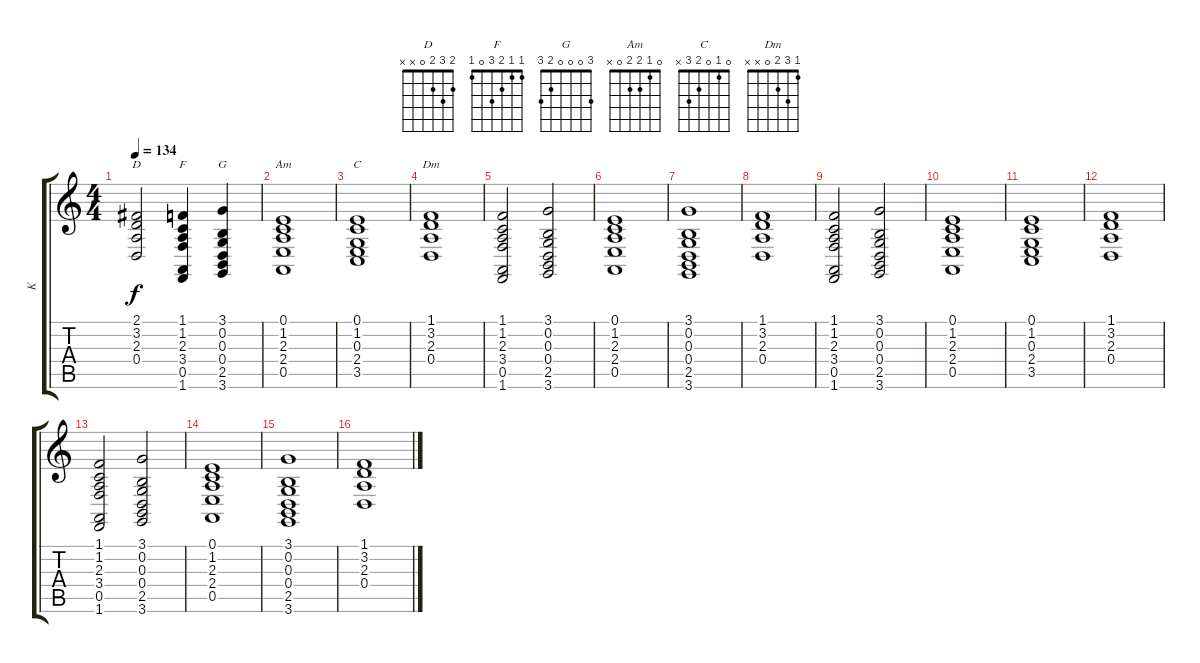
\track ("K" "K") {instrument choiraahs}
\staff {score tabs}
\tuning (E4 B3 G3 D3 A2 E2) {hide}
\chord ("D" 2 3 2 0 x x)
\chord ("F" 1 1 2 3 0 1)
\chord ("G" 3 0 0 0 2 3)
\chord ("Am" 0 1 2 2 0 x)
\chord ("C" 0 1 0 2 3 x)
\chord ("Dm" 1 3 2 0 x x)
\ts (4 4)
\tempo 134
\clef g2
\ks c
(2.1 3.2 2.3 0.4).2{ch "D" dy f} (1.1 1.2 2.3 3.4 0.5 1.6).4{ch "F"} (3.1 0.2 0.3 0.4 2.5 3.6).4{ch "G"} |
(0.1 1.2 2.3 2.4 0.5).1{ch "Am"} |
(0.1 1.2 0.3 2.4 3.5).1{ch "C"} |
(1.1 3.2 2.3 0.4).1{ch "Dm"} |
(1.1 1.2 2.3 3.4 0.5 1.6).2 (3.1 0.2 0.3 0.4 2.5 3.6).2 |
(0.1 1.2 2.3 2.4 0.5).1 |
(3.1 0.2 0.3 0.4 2.5 3.6).1 |
(1.1 3.2 2.3 0.4).1 |
(1.1 1.2 2.3 3.4 0.5 1.6).2 (3.1 0.2 0.3 0.4 2.5 3.6).2 |
(0.1 1.2 2.3 2.4 0.5).1 |
(0.1 1.2 0.3 2.4 3.5).1 |
(1.1 3.2 2.3 0.4).1 |
(1.1 1.2 2.3 3.4 0.5 1.6).2 (3.1 0.2 0.3 0.4 2.5 3.6).2 |
(0.1 1.2 2.3 2.4 0.5).1 |
(3.1 0.2 0.3 0.4 2.5 3.6).1 |
(1.1 3.2 2.3 0.4).1
